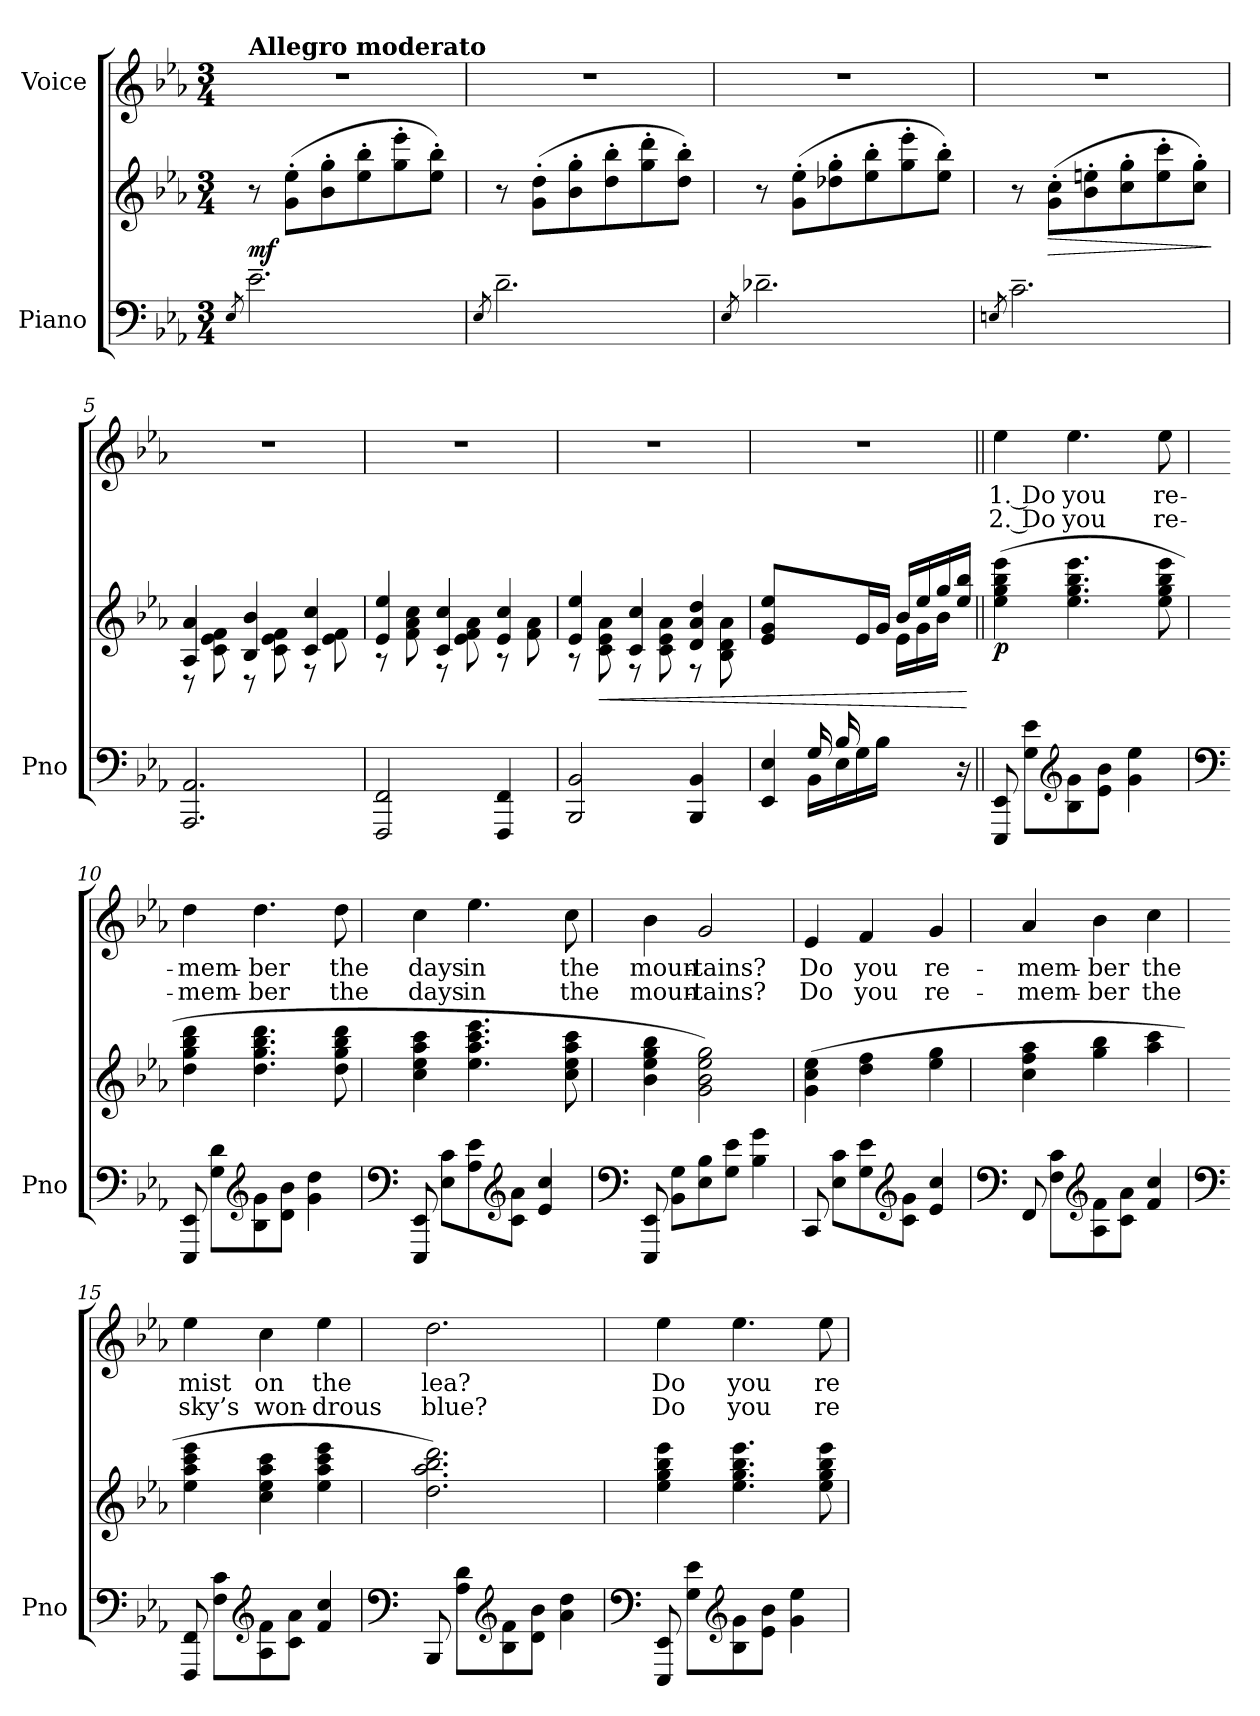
**kern	**kern	**dynam	**kern	**text	**text
*part2	*part2	*part2	*part1	*part1	*part1
*staff3	*staff2	*staff2/3	*staff1	*staff1	*staff1
*I"Piano	*	*	*I"Voice	*	*
*I'Pno	*	*	*	*	*
*clefF4	*clefG2	*	*clefG2	*	*
*k[b-e-a-]	*k[b-e-a-]	*	*k[b-e-a-]	*	*
*M3/4	*M3/4	*	*M3/4	*	*
=1	=1	=1	=1	=1	=1
8qE-/	.	.	.	.	.
!	!	!	!LO:TX:a:B:t=Allegro moderato	!	!
!	!	!LO:DY:b	!	!	!
2.e-~\	8r	mf	2.r	.	.
.	(>8g\' 8ee-\'L	.	.	.	.
.	8b-\' 8gg\'	.	.	.	.
.	8ee-\' 8bb-\'	.	.	.	.
.	8gg\' 8eee-\'	.	.	.	.
.	8ee-\' 8bb-\'J)	.	.	.	.
=2	=2	=2	=2	=2	=2
8qE-/	.	.	.	.	.
2.d~\	8r	.	2.r	.	.
.	(>8g\' 8dd\'L	.	.	.	.
.	8b-\' 8gg\'	.	.	.	.
.	8dd\' 8bb-\'	.	.	.	.
.	8gg\' 8ddd\'	.	.	.	.
.	8dd\' 8bb-\'J)	.	.	.	.
=3	=3	=3	=3	=3	=3
8qE-/	.	.	.	.	.
2.d-X~\	8r	.	2.r	.	.
.	(>8g\' 8ee-\'L	.	.	.	.
.	8dd-X\' 8gg\'	.	.	.	.
.	8ee-\' 8bb-\'	.	.	.	.
.	8gg\' 8eee-\'	.	.	.	.
.	8ee-\' 8bb-\'J)	.	.	.	.
=4	=4	=4	=4	=4	=4
8qEn/	.	.	.	.	.
2.c~\	8r	.	2.r	.	.
!	!	!LO:HP:b	!	!	!
.	(>8g\' 8cc\'L	>	.	.	.
.	8b-\' 8een\'	.	.	.	.
.	8cc\' 8gg\'	.	.	.	.
.	8ee\' 8ccc\'	.	.	.	.
.	8cc\' 8gg\'J)	.	.	.	.
.	.	]	.	.	.
!!LO:LB:g=z
=5	=5	=5	=5	=5	=5
*	*^	*	*	*	*
2.AAA-/ 2.AA-/	4A-/ 4a-/	8r	.	2.r	.	.
.	.	8c\ 8e-\ 8f\	.	.	.	.
.	4B-/ 4b-/	8r	.	.	.	.
.	.	8c\ 8e-\ 8f\	.	.	.	.
.	4c/ 4cc/	8r	.	.	.	.
.	.	8e-\ 8f\	.	.	.	.
=6	=6	=6	=6	=6	=6	=6
2FFF/ 2FF/	4e-/ 4ee-/	8r	.	2.r	.	.
.	.	8f\ 8a-\ 8cc\	.	.	.	.
.	4c/ 4cc/	8r	.	.	.	.
.	.	8e-\ 8f\ 8a-\	.	.	.	.
4FFF/ 4FF/	4e-/ 4cc/	8r	.	.	.	.
.	.	8f\ 8a-\	.	.	.	.
=7	=7	=7	=7	=7	=7	=7
2BBB-/ 2BB-/	4e-/ 4ee-/	8r	.	2.r	.	.
!	!	!	!LO:HP:b	!	!	!
.	.	8c\ 8e-\ 8a-\	<	.	.	.
.	4c/ 4cc/	8r	.	.	.	.
.	.	8c\ 8e-\ 8a-\	.	.	.	.
4BBB-/ 4BB-/	4d/ 4a-/ 4dd/	8r	.	.	.	.
.	.	8B-\ 8d\ 8a-\	.	.	.	.
=8	=8	=8	=8	=8	=8	=8
*^	*	*	*	*	*	*
4ryy	4EE-/ 4E-/	4e-/ 4g/ 4ee-/	2ryy	.	2.r	.	.
16G/LL	16BB-\LL	8ryy	.	.	.	.	.
16B-/	16E-\	.	.	.	.	.	.
4.ryy	16G\	16e-/	.	.	.	.	.
.	16B-\JJ	16g/JJ	.	.	.	.	.
.	8.ryy	16b-/LL	16e-\LL	.	.	.	.
.	.	16ee-/	16g\	.	.	.	.
.	.	16gg/	16b-\JJ	.	.	.	.
.	16r	(16ee-/ 16bb-/JJ	16ryy	.	.	.	.
*v	*v	*	*	*	*	*	*
*	*v	*v	*	*	*	*
.	.	[	.	.	.
!!LO:LB:g=z
=9||	=9||	=9||	=9||	=9||	=9||
!	!	!LO:DY:b	!	!LO:LY:b	!LO:LY:b
8EEE-/ 8EE-/	(>4ee-\ 4gg\ 4bb-\ 4eee-\	p	4ee-\	1. Do	2. Do
8G\ 8e-\L	.	.	.	.	.
*clefG2	*	*	*	*	*
!	!	!	!	!LO:LY:b	!LO:LY:b
8B-\ 8g\	4.ee-\ 4.gg\ 4.bb-\ 4.eee-\	.	4.ee-\	you	you
8e-\ 8b-\J	.	.	.	.	.
4g\ 4ee-\	.	.	.	.	.
!	!	!	!	!LO:LY:b	!LO:LY:b
.	8ee-\ 8gg\ 8bb-\ 8eee-\	.	8ee-\	re-	re-
=10	=10	=10	=10	=10	=10
*clefF4	*	*	*	*	*
!	!	!	!	!LO:LY:b	!LO:LY:b
8EEE-/ 8EE-/	4dd\ 4gg\ 4bb-\ 4ddd\	.	4dd\	-mem-	-mem-
8G\ 8d\L	.	.	.	.	.
*clefG2	*	*	*	*	*
!	!	!	!	!LO:LY:b	!LO:LY:b
8B-\ 8g\	4.dd\ 4.gg\ 4.bb-\ 4.ddd\	.	4.dd\	-ber	-ber
8d\ 8b-\J	.	.	.	.	.
4g\ 4dd\	.	.	.	.	.
!	!	!	!	!LO:LY:b	!LO:LY:b
.	8dd\ 8gg\ 8bb-\ 8ddd\	.	8dd\	the	the
=11	=11	=11	=11	=11	=11
*clefF4	*	*	*	*	*
!	!	!	!	!LO:LY:b	!LO:LY:b
8EEE-/ 8EE-/	4cc\ 4ee-\ 4aa-\ 4ccc\	.	4cc\	days	days
8E-\ 8c\L	.	.	.	.	.
!	!	!	!	!LO:LY:b	!LO:LY:b
8A-\ 8e-\	4.ee-\ 4.aa-\ 4.ccc\ 4.eee-\	.	4.ee-\	in	in
*clefG2	*	*	*	*	*
8c\ 8a-\J	.	.	.	.	.
4e-/ 4cc/	.	.	.	.	.
!	!	!	!	!LO:LY:b	!LO:LY:b
.	8cc\ 8ee-\ 8aa-\ 8ccc\	.	8cc\	the	the
=12	=12	=12	=12	=12	=12
*clefF4	*	*	*	*	*
!	!	!	!	!LO:LY:b	!LO:LY:b
8EEE-/ 8EE-/	4b-\ 4ee-\ 4gg\ 4bb-\	.	4b-\	moun-	moun-
8BB-\ 8G\L	.	.	.	.	.
!	!	!	!	!LO:LY:b	!LO:LY:b
8E-\ 8B-\	2g\ 2b-\ 2ee-\ 2gg\)	.	2g/	-tains?	-tains?
8G\ 8e-\J	.	.	.	.	.
4B-\ 4g\	.	.	.	.	.
!!LO:LB:g=z
=13	=13	=13	=13	=13	=13
!	!	!	!	!LO:LY:b	!LO:LY:b
8CC/	(>4g\ 4cc\ 4ee-\	.	4e-/	Do	Do
8E-\ 8c\L	.	.	.	.	.
!	!	!	!	!LO:LY:b	!LO:LY:b
8G\ 8e-\	4dd\ 4ff\	.	4f/	you	you
*clefG2	*	*	*	*	*
8c\ 8g\J	.	.	.	.	.
!	!	!	!	!LO:LY:b	!LO:LY:b
4e-/ 4cc/	4ee-\ 4gg\	.	4g/	re-	re-
=14	=14	=14	=14	=14	=14
*clefF4	*	*	*	*	*
!	!	!	!	!LO:LY:b	!LO:LY:b
8FF/	4cc\ 4ff\ 4aa-\	.	4a-/	-mem-	-mem-
8F\ 8c\L	.	.	.	.	.
*clefG2	*	*	*	*	*
!	!	!	!	!LO:LY:b	!LO:LY:b
8A-\ 8f\	4gg\ 4bb-\	.	4b-\	-ber	-ber
8c\ 8a-\J	.	.	.	.	.
!	!	!	!	!LO:LY:b	!LO:LY:b
4f/ 4cc/	4aa-\ 4ccc\	.	4cc\	the	the
=15	=15	=15	=15	=15	=15
*clefF4	*	*	*	*	*
!	!	!	!	!LO:LY:b	!LO:LY:b
8FFF/ 8FF/	4ee-\ 4aa-\ 4ccc\ 4eee-\	.	4ee-\	mist	sky’s
8F\ 8c\L	.	.	.	.	.
*clefG2	*	*	*	*	*
!	!	!	!	!LO:LY:b	!LO:LY:b
8A-\ 8f\	4cc\ 4ee-\ 4aa-\ 4ccc\	.	4cc\	on	won-
8c\ 8a-\J	.	.	.	.	.
!	!	!	!	!LO:LY:b	!LO:LY:b
4f/ 4cc/	4ee-\ 4aa-\ 4ccc\ 4eee-\	.	4ee-\	the	-drous
=16	=16	=16	=16	=16	=16
*clefF4	*	*	*	*	*
!	!	!	!	!LO:LY:b	!LO:LY:b
8BBB-/	2.dd\ 2.aa-\ 2.bb-\ 2.ddd\)	.	2.dd\	lea?	blue?
8A-\ 8d\L	.	.	.	.	.
*clefG2	*	*	*	*	*
8B-\ 8f\	.	.	.	.	.
8d\ 8b-\J	.	.	.	.	.
4a-\ 4dd\	.	.	.	.	.
!!LO:PB:g=z
=17	=17	=17	=17	=17	=17
*clefF4	*	*	*	*	*
!	!	!	!	!LO:LY:b	!LO:LY:b
8EEE-/ 8EE-/	4ee-\ 4gg\ 4bb-\ 4eee-\	.	4ee-\	Do	Do
8G\ 8e-\L	.	.	.	.	.
*clefG2	*	*	*	*	*
!	!	!	!	!LO:LY:b	!LO:LY:b
8B-\ 8g\	4.ee-\ 4.gg\ 4.bb-\ 4.eee-\	.	4.ee-\	you	you
8e-\ 8b-\J	.	.	.	.	.
4g\ 4ee-\	.	.	.	.	.
!	!	!	!	!LO:LY:b	!LO:LY:b
.	8ee-\ 8gg\ 8bb-\ 8eee-\	.	8ee-\	re-	re-
=	=	=	=	=	=
*-	*-	*-	*-	*-	*-
